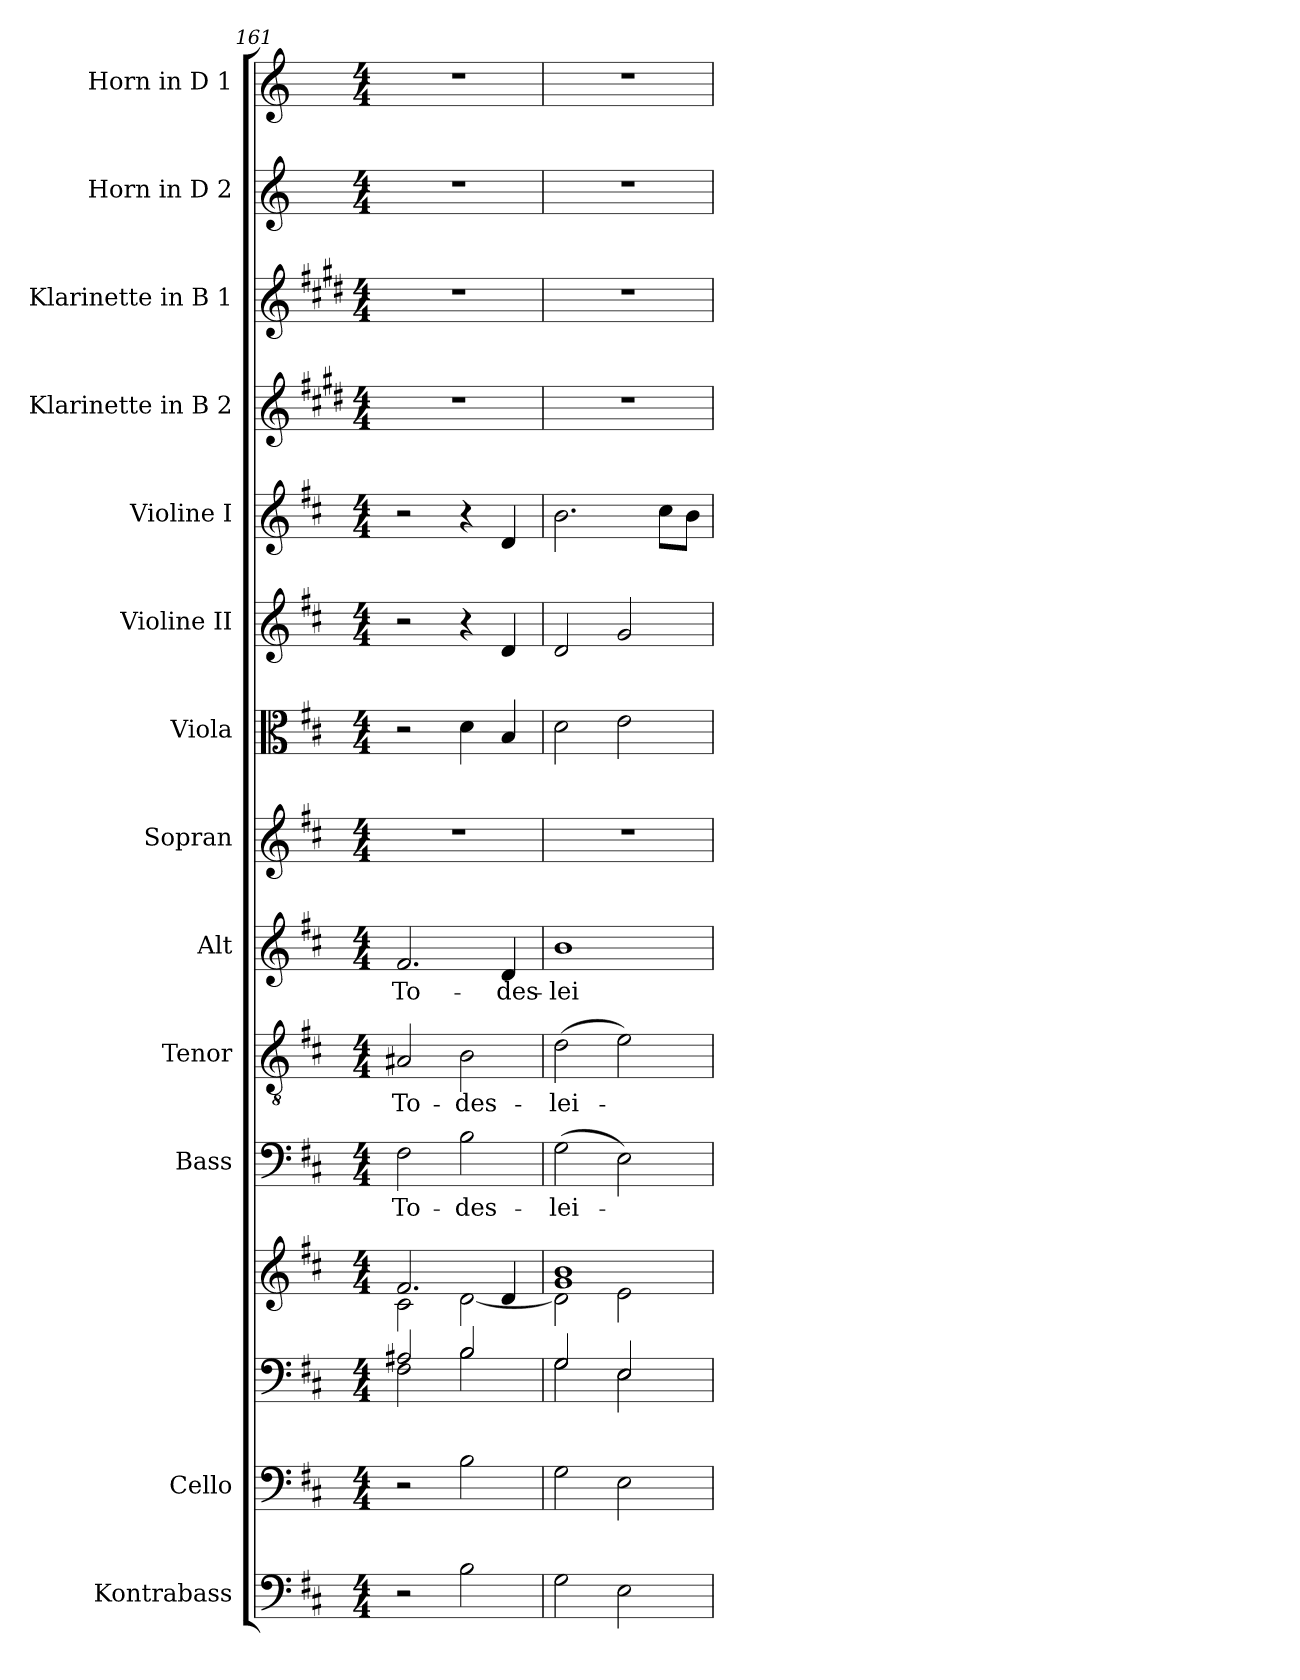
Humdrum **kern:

**kern	**kern	**kern	**kern	**kern	**text	**kern	**text	**kern	**text	**kern	**kern	**kern	**kern	**kern	**kern	**kern	**kern
*part14	*part13	*part12	*part12	*part11	*part11	*part10	*part10	*part9	*part9	*part8	*part7	*part6	*part5	*part4	*part3	*part2	*part1
*staff15	*staff14	*staff13	*staff12	*staff11	*staff11	*staff10	*staff10	*staff9	*staff9	*staff8	*staff7	*staff6	*staff5	*staff4	*staff3	*staff2	*staff1
*I"Kontrabass	*I"Cello	*	*	*I"Bass	*	*I"Tenor	*	*I"Alt	*	*I"Sopran	*I"Viola	*I"Violine II	*I"Violine I	*I"Klarinette in B 2	*I"Klarinette in B 1	*I"Horn in D 2	*I"Horn in D 1
*I'Kb.	*	*	*	*I'B	*	*I'T	*	*I'A	*	*I'S	*I'Vla.	*I'Vl. II	*I'Vl. I	*	*	*I'Hrn. 2	*I'Hrn. 1
*clefF4	*clefF4	*clefF4	*clefG2	*clefF4	*	*clefGv2	*	*clefG2	*	*clefG2	*clefC3	*clefG2	*clefG2	*clefG2	*clefG2	*clefG2	*clefG2
*ITrd7c12	*	*	*	*	*	*	*	*	*	*	*	*	*	*ITrd1c2	*ITrd1c2	*ITrd-1c-2	*ITrd-1c-2
*k[f#c#]	*k[f#c#]	*k[f#c#]	*k[f#c#]	*k[f#c#]	*	*k[f#c#]	*	*k[f#c#]	*	*k[f#c#]	*k[f#c#]	*k[f#c#]	*k[f#c#]	*k[f#c#]	*k[f#c#]	*k[f#c#]	*k[f#c#]
*D:	*D:	*D:	*D:	*D:	*	*D:	*	*D:	*	*D:	*D:	*D:	*D:	*D:	*D:	*D:	*D:
*M4/4	*M4/4	*M4/4	*M4/4	*M4/4	*	*M4/4	*	*M4/4	*	*M4/4	*M4/4	*M4/4	*M4/4	*M4/4	*M4/4	*M4/4	*M4/4
=161	=161	=161	=161	=161	=161	=161	=161	=161	=161	=161	=161	=161	=161	=161	=161	=161	=161
*	*	*^	*^	*	*	*	*	*	*	*	*	*	*	*	*	*	*
!	!	!	!	!	!	!	!LO:LY:b	!	!LO:LY:b	!	!LO:LY:b	!	!	!	!	!	!	!	!
2r	2r	2A#X/	2F#\	2.f#/	2c#\	2F#\	To-	2A#X/	To-	2.f#/	To-	1r	2r	2r	2r	1r	1r	1r	1r
!	!	!	!	!	!	!	!LO:LY:b	!	!LO:LY:b	!	!	!	!	!	!	!	!	!	!
2BB\	2B\	2B/	2B\	.	[<2d\	2B\	-des-	2B\	-des-	.	.	.	4d\	4r	4r	.	.	.	.
!	!	!	!	!	!	!	!	!	!	!	!LO:LY:b	!	!	!	!	!	!	!	!
.	.	.	.	4d/	.	.	.	.	.	4d/	-des-	.	4B/	4d/	4d/	.	.	.	.
=162	=162	=162	=162	=162	=162	=162	=162	=162	=162	=162	=162	=162	=162	=162	=162	=162	=162	=162	=162
!	!	!	!	!	!	!	!LO:LY:b	!	!LO:LY:b	!	!LO:LY:b	!	!	!	!	!	!	!	!
2GG\	2G\	2G/	2G\	1g 1b	2d\]	(>2G\	-lei-	(>2d\	-lei-	1b	-lei-	1r	2d\	2d/	2.b\	1r	1r	1r	1r
2EE\	2E\	2E/	2E\	.	2e\	2E\)	.	2e\)	.	.	.	.	2e\	2g/	.	.	.	.	.
.	.	.	.	.	.	.	.	.	.	.	.	.	.	.	8cc#\L	.	.	.	.
.	.	.	.	.	.	.	.	.	.	.	.	.	.	.	8b\J	.	.	.	.
*	*	*v	*v	*	*	*	*	*	*	*	*	*	*	*	*	*	*	*	*
*	*	*	*v	*v	*	*	*	*	*	*	*	*	*	*	*	*	*	*
=	=	=	=	=	=	=	=	=	=	=	=	=	=	=	=	=	=
*-	*-	*-	*-	*-	*-	*-	*-	*-	*-	*-	*-	*-	*-	*-	*-	*-	*-
